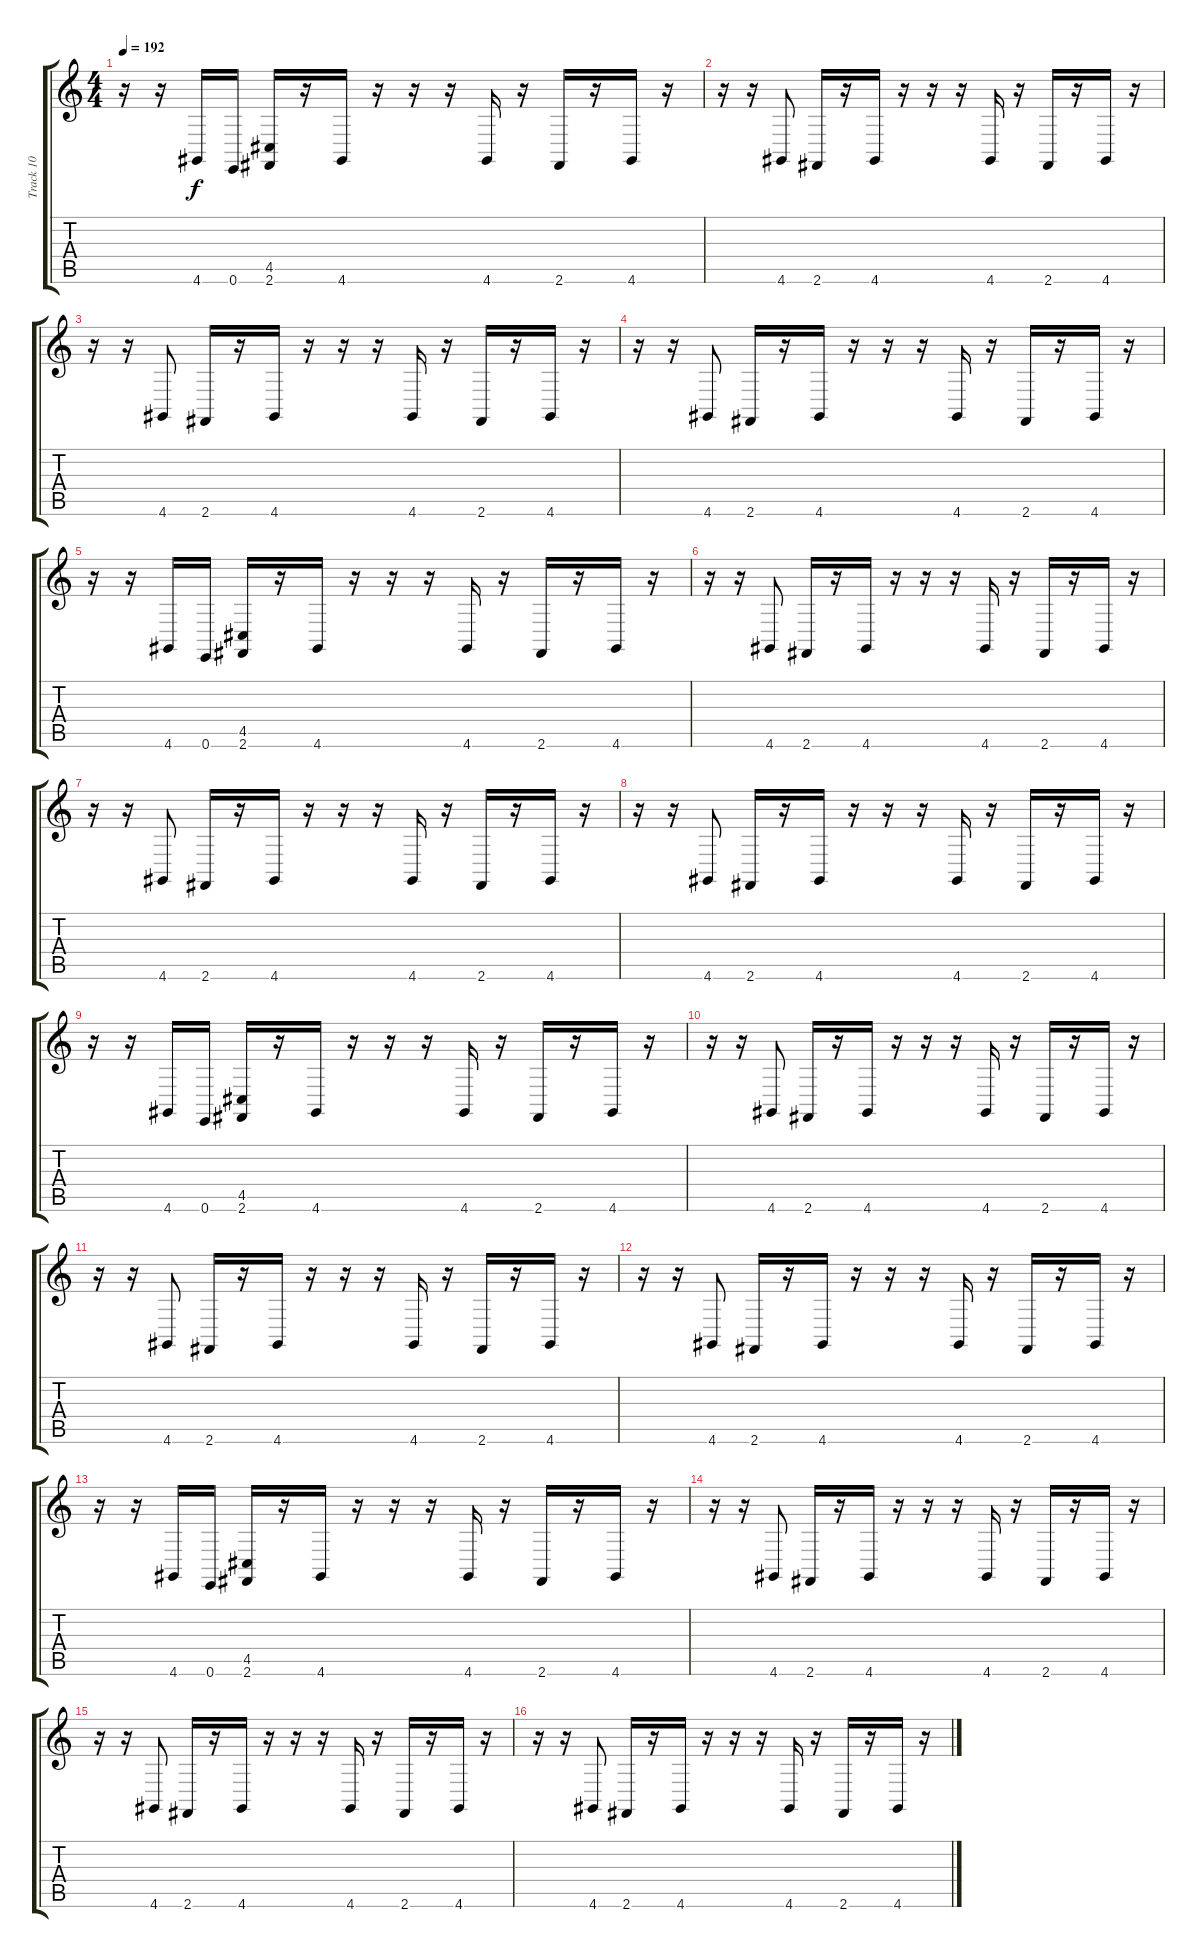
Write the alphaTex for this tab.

\track ("Track 10" "Track 10") {instrument honkytonkpiano}
\staff {score tabs}
\tuning (E4 B3 G3 D3 A2 E2) {hide}
\ts (4 4)
\tempo 192
\clef g2
\ks c
r.16{dy f} r.16 4.6.16 0.6.16 (4.5 2.6).16 r.16 4.6.16 r.16 r.16 r.16 4.6.16 r.16 2.6.16 r.16 4.6.16 r.16 |
r.16 r.16 4.6.8 2.6.16 r.16 4.6.16 r.16 r.16 r.16 4.6.16 r.16 2.6.16 r.16 4.6.16 r.16 |
r.16 r.16 4.6.8 2.6.16 r.16 4.6.16 r.16 r.16 r.16 4.6.16 r.16 2.6.16 r.16 4.6.16 r.16 |
r.16 r.16 4.6.8 2.6.16 r.16 4.6.16 r.16 r.16 r.16 4.6.16 r.16 2.6.16 r.16 4.6.16 r.16 |
r.16 r.16 4.6.16 0.6.16 (4.5 2.6).16 r.16 4.6.16 r.16 r.16 r.16 4.6.16 r.16 2.6.16 r.16 4.6.16 r.16 |
r.16 r.16 4.6.8 2.6.16 r.16 4.6.16 r.16 r.16 r.16 4.6.16 r.16 2.6.16 r.16 4.6.16 r.16 |
r.16 r.16 4.6.8 2.6.16 r.16 4.6.16 r.16 r.16 r.16 4.6.16 r.16 2.6.16 r.16 4.6.16 r.16 |
r.16 r.16 4.6.8 2.6.16 r.16 4.6.16 r.16 r.16 r.16 4.6.16 r.16 2.6.16 r.16 4.6.16 r.16 |
r.16 r.16 4.6.16 0.6.16 (4.5 2.6).16 r.16 4.6.16 r.16 r.16 r.16 4.6.16 r.16 2.6.16 r.16 4.6.16 r.16 |
r.16 r.16 4.6.8 2.6.16 r.16 4.6.16 r.16 r.16 r.16 4.6.16 r.16 2.6.16 r.16 4.6.16 r.16 |
r.16 r.16 4.6.8 2.6.16 r.16 4.6.16 r.16 r.16 r.16 4.6.16 r.16 2.6.16 r.16 4.6.16 r.16 |
r.16 r.16 4.6.8 2.6.16 r.16 4.6.16 r.16 r.16 r.16 4.6.16 r.16 2.6.16 r.16 4.6.16 r.16 |
r.16 r.16 4.6.16 0.6.16 (4.5 2.6).16 r.16 4.6.16 r.16 r.16 r.16 4.6.16 r.16 2.6.16 r.16 4.6.16 r.16 |
r.16 r.16 4.6.8 2.6.16 r.16 4.6.16 r.16 r.16 r.16 4.6.16 r.16 2.6.16 r.16 4.6.16 r.16 |
r.16 r.16 4.6.8 2.6.16 r.16 4.6.16 r.16 r.16 r.16 4.6.16 r.16 2.6.16 r.16 4.6.16 r.16 |
r.16 r.16 4.6.8 2.6.16 r.16 4.6.16 r.16 r.16 r.16 4.6.16 r.16 2.6.16 r.16 4.6.16 r.16
